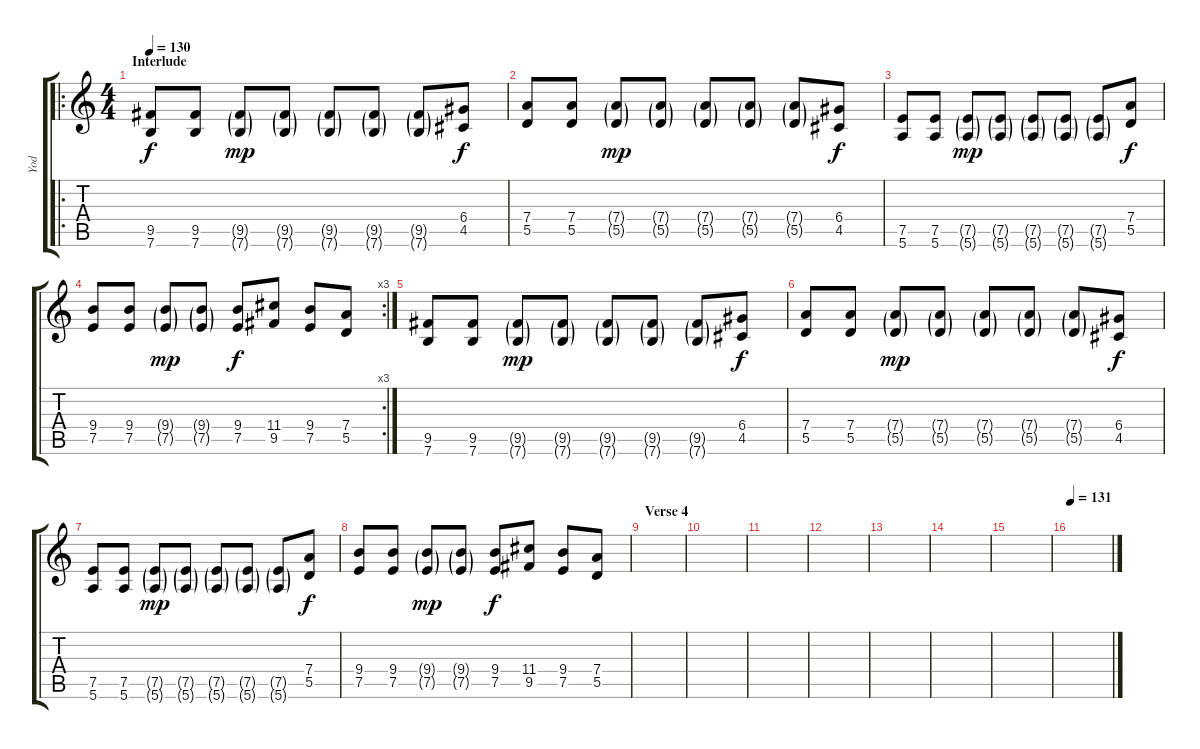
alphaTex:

\track ("Yod" "Yod") {instrument distortionguitar}
\staff {score tabs}
\tuning (E4 B3 G3 D3 A2 E2) {hide}
\ro
\ts (4 4)
\section ("" "Interlude")
\tempo 130
\clef g2
\ks c
(9.5 7.6).8{dy f} (9.5 7.6).8 (9.5{g} 7.6{g}).8{dy mp} (9.5{g} 7.6{g}).8 (9.5{g} 7.6{g}).8 (9.5{g} 7.6{g}).8 (9.5{g} 7.6{g}).8 (6.4 4.5).8{dy f} |
(7.4 5.5).8 (7.4 5.5).8 (7.4{g} 5.5{g}).8{dy mp} (7.4{g} 5.5{g}).8 (7.4{g} 5.5{g}).8 (7.4{g} 5.5{g}).8 (7.4{g} 5.5{g}).8 (6.4 4.5).8{dy f} |
(7.5 5.6).8 (7.5 5.6).8 (7.5{g} 5.6{g}).8{dy mp} (7.5{g} 5.6{g}).8 (7.5{g} 5.6{g}).8 (7.5{g} 5.6{g}).8 (7.5{g} 5.6{g}).8 (7.4 5.5).8{dy f} |
\rc 3
(9.4 7.5).8 (9.4 7.5).8 (9.4{g} 7.5{g}).8{dy mp} (9.4{g} 7.5{g}).8 (9.4 7.5).8{dy f} (11.4 9.5).8 (9.4 7.5).8 (7.4 5.5).8 |
(9.5 7.6).8 (9.5 7.6).8 (9.5{g} 7.6{g}).8{dy mp} (9.5{g} 7.6{g}).8 (9.5{g} 7.6{g}).8 (9.5{g} 7.6{g}).8 (9.5{g} 7.6{g}).8 (6.4 4.5).8{dy f} |
(7.4 5.5).8 (7.4 5.5).8 (7.4{g} 5.5{g}).8{dy mp} (7.4{g} 5.5{g}).8 (7.4{g} 5.5{g}).8 (7.4{g} 5.5{g}).8 (7.4{g} 5.5{g}).8 (6.4 4.5).8{dy f} |
(7.5 5.6).8 (7.5 5.6).8 (7.5{g} 5.6{g}).8{dy mp} (7.5{g} 5.6{g}).8 (7.5{g} 5.6{g}).8 (7.5{g} 5.6{g}).8 (7.5{g} 5.6{g}).8 (7.4 5.5).8{dy f} |
(9.4 7.5).8 (9.4 7.5).8 (9.4{g} 7.5{g}).8{dy mp} (9.4{g} 7.5{g}).8 (9.4 7.5).8{dy f} (11.4 9.5).8 (9.4 7.5).8 (7.4 5.5).8 |
\section ("" "Verse 4")
|
|
|
|
|
|
|
\tempo 131
